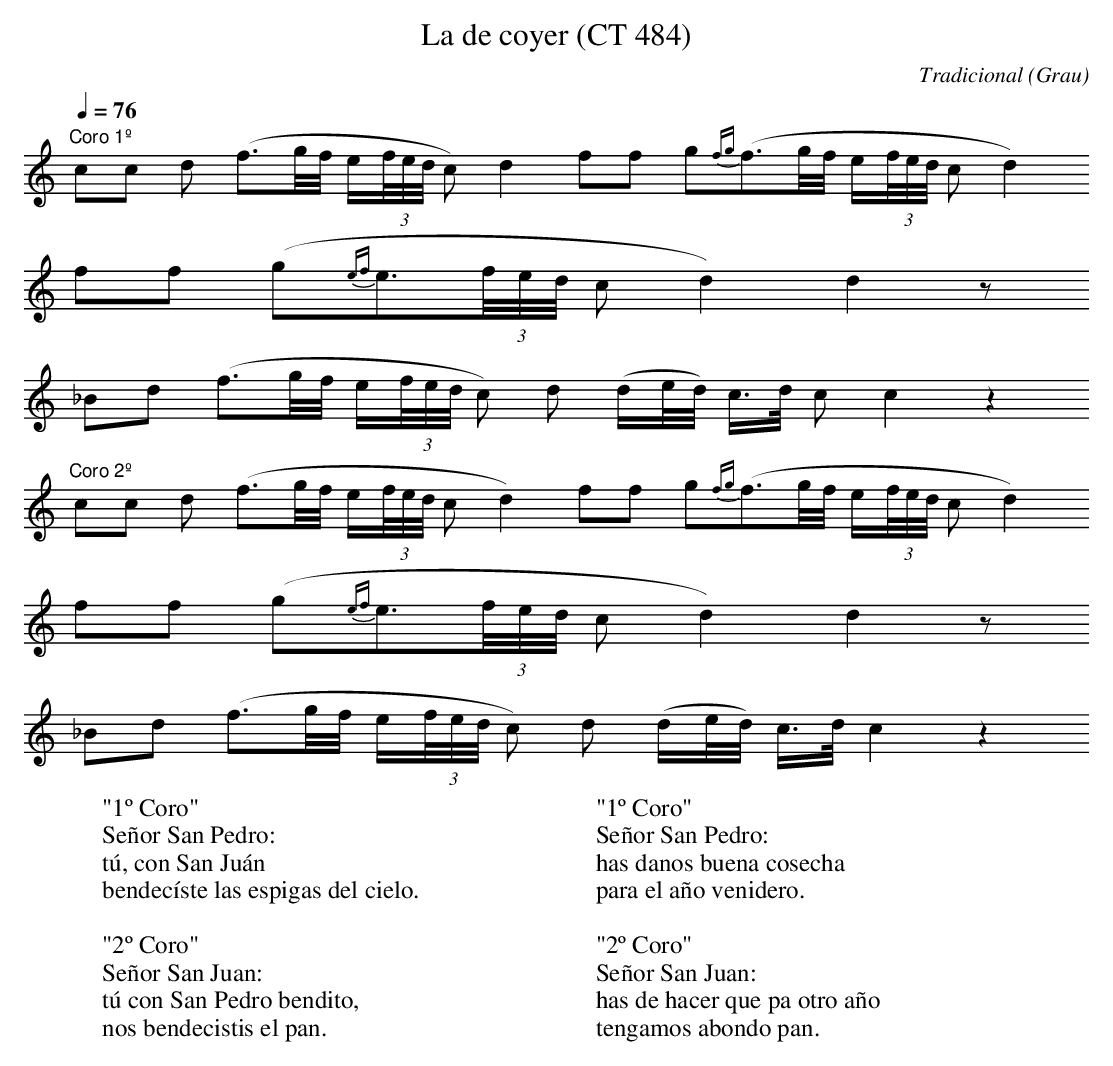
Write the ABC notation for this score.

X:1
T:La de coyer (CT 484)
C:Tradicional
O:Grau
M:Llibre
L:1/8
Q:1/4=76
W:"1º Coro"
W:Señor San Pedro:
W:tú, con San Juán
W:bendecíste las espigas del cielo.
W:
W:"2º Coro"
W:Señor San Juan:
W:tú con San Pedro bendito,
W:nos bendecistis el pan.
W:
W:"1º Coro"
W:Señor San Pedro:
W:has danos buena cosecha
W:para el año venidero.
W:
W:"2º Coro"
W:Señor San Juan:
W:has de hacer que pa otro año
W:tengamos abondo pan.
K:C
"Coro 1º"
cc d (f3/2g/4f/4 e/(3f/4e/4d/4 c) d2 ff g{fg}(f3/2g/4f/4 e/(3f/4e/4d/4 c d2)
ff (g{ef}e3/2(3f/4e/4d/4 c d2) d2 z
_Bd (f3/2g/4f/4 e/(3f/4e/4d/4 c) d (d/e/4d/4) c/>d/ c c2 z2
"Coro 2º"
cc d (f3/2g/4f/4 e/(3f/4e/4d/4 c d2) ff g{fg}(f3/2g/4f/4 e/(3f/4e/4d/4 c d2)
ff (g{ef}e3/2(3f/4e/4d/4 c d2) d2 z
_Bd (f3/2g/4f/4 e/(3f/4e/4d/4 c) d (d/e/4d/4) c/>d/ c2 z2
